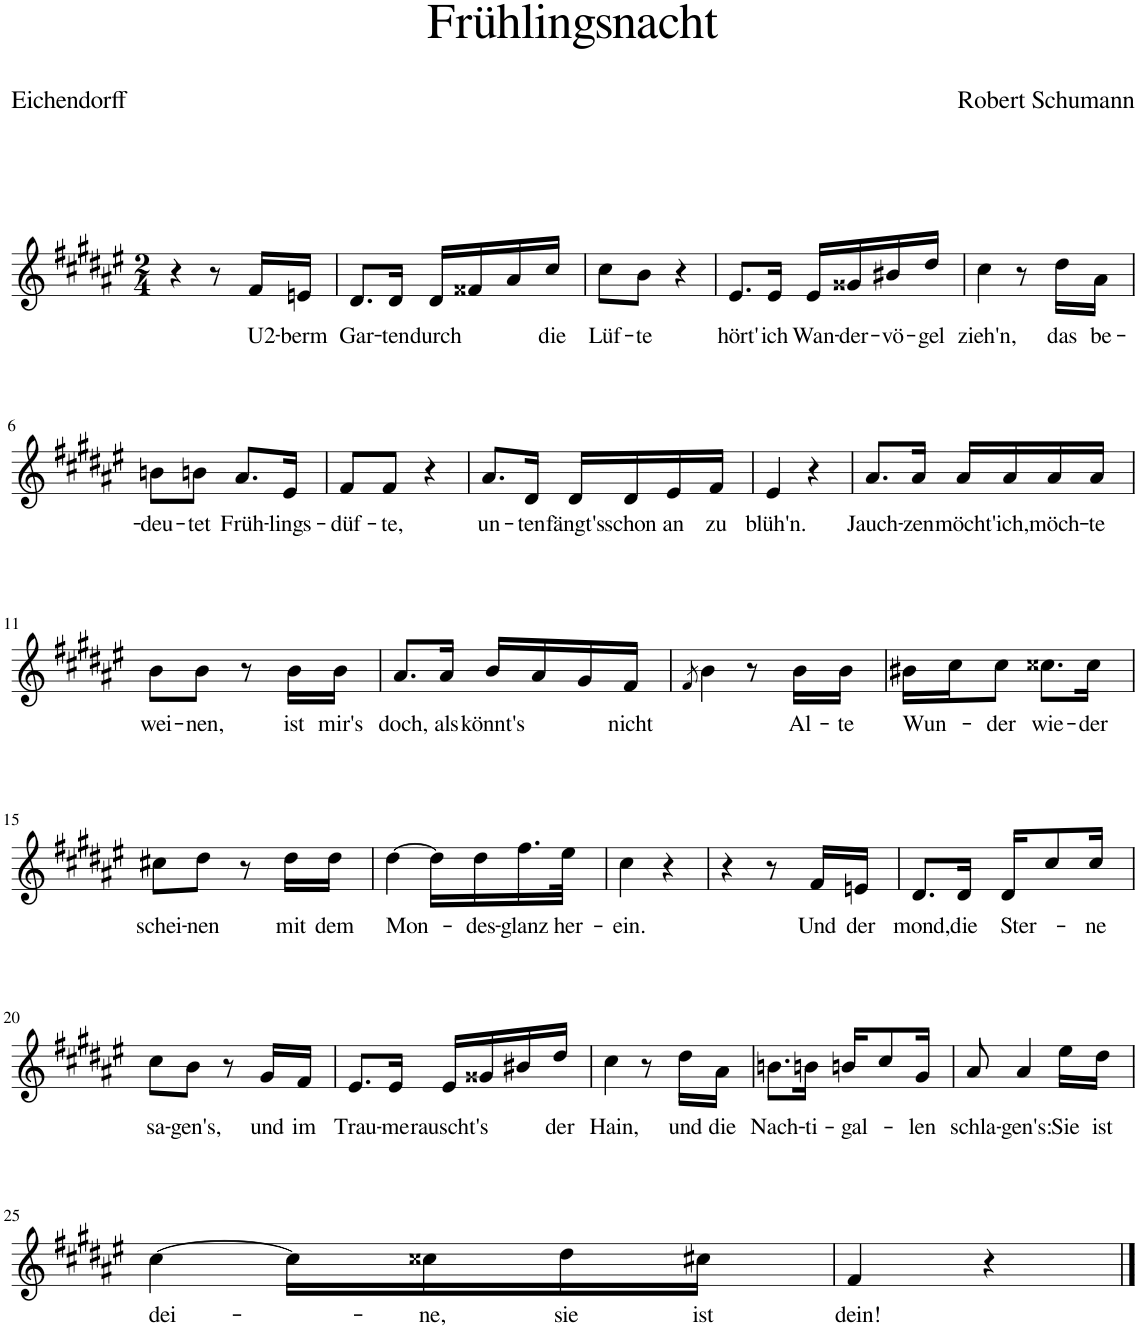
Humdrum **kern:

**kern	**text
*part1	*part1
*staff1	*staff1
*I"Piano	*
*I'Pno	*
*clefG2	*
*k[f#c#g#d#a#e#]	*
*M2/4	*
=1	=1
4r	.
8r	.
!	!LO:LY:b
16f#/LL	U2-
!	!LO:LY:b
16en/JJ	-berm
=2	=2
!	!LO:LY:b
8.d#/L	Gar-
!	!LO:LY:b
16d#/Jk	-ten
!	!LO:LY:b
16d#/LL	durch
16f##X/	.
16a#/	.
!	!LO:LY:b
16cc#/JJ	die
=3	=3
!	!LO:LY:b
8cc#\L	Lüf-
!	!LO:LY:b
8b\J	-te
4r	.
=4	=4
!	!LO:LY:b
8.e#/L	hört'
!	!LO:LY:b
16e#/Jk	ich
!	!LO:LY:b
16e#/LL	Wan-
!	!LO:LY:b
16g##X/	-der-
!	!LO:LY:b
16b#X/	-vö-
!	!LO:LY:b
16dd#/JJ	-gel
=5	=5
!	!LO:LY:b
4cc#\	zieh'n,
8r	.
!	!LO:LY:b
16dd#\LL	das
!	!LO:LY:b
16a#\JJ	be-
!!LO:LB:g=z
=6	=6
!	!LO:LY:b
8bn\L	-deu-
!	!LO:LY:b
8bn\J	-tet
!	!LO:LY:b
8.a#/L	Früh-
!	!LO:LY:b
16e#/Jk	-lings-
=7	=7
!	!LO:LY:b
8f#/L	-düf-
!	!LO:LY:b
8f#/J	-te,
4r	.
=8	=8
!	!LO:LY:b
8.a#/L	un-
!	!LO:LY:b
16d#/Jk	-ten
!	!LO:LY:b
16d#/LL	fängt's
!	!LO:LY:b
16d#/	schon
!	!LO:LY:b
16e#/	an
!	!LO:LY:b
16f#/JJ	zu
=9	=9
!	!LO:LY:b
4e#/	blüh'n.
4r	.
=10	=10
!	!LO:LY:b
8.a#/L	Jauch-
!	!LO:LY:b
16a#/Jk	-zen
!	!LO:LY:b
16a#/LL	möcht'
!	!LO:LY:b
16a#/	ich,
!	!LO:LY:b
16a#/	möch-
!	!LO:LY:b
16a#/JJ	-te
!!LO:LB:g=z
=11	=11
!	!LO:LY:b
8b\L	wei-
!	!LO:LY:b
8b\J	-nen,
8r	.
!	!LO:LY:b
16b\LL	ist
!	!LO:LY:b
16b\JJ	mir's
=12	=12
!	!LO:LY:b
8.a#/L	doch,
!	!LO:LY:b
16a#/Jk	als
!	!LO:LY:b
16b/LL	könnt's
16a#/	.
16g#/	.
!	!LO:LY:b
16f#/JJ	nicht
=13	=13
8qf#/	.
4b\	.
8r	.
!	!LO:LY:b
16b\LL	Al-
!	!LO:LY:b
16b\JJ	-te
=14	=14
!	!LO:LY:b
16b#X\LL	Wun-
16cc#\J	.
!	!LO:LY:b
8cc#\J	-der
!	!LO:LY:b
8.cc##X\L	wie-
!	!LO:LY:b
16cc##\Jk	-der
!!LO:LB:g=z
=15	=15
!	!LO:LY:b
8cc#X\L	schei-
!	!LO:LY:b
8dd#\J	-nen
8r	.
!	!LO:LY:b
16dd#\LL	mit
!	!LO:LY:b
16dd#\JJ	dem
=16	=16
!	!LO:LY:b
[4dd#\	Mon-
16dd#\LL]	.
!	!LO:LY:b
16dd#\	-des-
!	!LO:LY:b
16.ff#\	-glanz
!	!LO:LY:b
32ee#\JJk	her-
=17	=17
!	!LO:LY:b
4cc#\	-ein.
4r	.
=18	=18
4r	.
8r	.
!	!LO:LY:b
16f#/LL	Und
!	!LO:LY:b
16en/JJ	der
=19	=19
!	!LO:LY:b
8.d#/L	mond,
!	!LO:LY:b
16d#/Jk	die
!	!LO:LY:b
16d#/KL	Ster-
8cc#/	.
!	!LO:LY:b
16cc#/Jk	-ne
!!LO:LB:g=z
=20	=20
!	!LO:LY:b
8cc#\L	sa-
!	!LO:LY:b
8b\J	-gen's,
8r	.
!	!LO:LY:b
16g#/LL	und
!	!LO:LY:b
16f#/JJ	im
=21	=21
!	!LO:LY:b
8.e#/L	Trau-
!	!LO:LY:b
16e#/Jk	-me
!	!LO:LY:b
16e#/LL	rauscht's
16g##X/	.
16b#X/	.
!	!LO:LY:b
16dd#/JJ	der
=22	=22
!	!LO:LY:b
4cc#\	Hain,
8r	.
!	!LO:LY:b
16dd#\LL	und
!	!LO:LY:b
16a#\JJ	die
=23	=23
!	!LO:LY:b
8.bn\L	Nach-
!	!LO:LY:b
16bn\Jk	-ti-
!	!LO:LY:b
16bn/KL	-gal-
8cc#/	.
!	!LO:LY:b
16g#/Jk	-len
=24	=24
!	!LO:LY:b
8a#/	schla-
!	!LO:LY:b
4a#/	-gen's:
!	!LO:LY:b
16ee#\LL	Sie
!	!LO:LY:b
16dd#\JJ	ist
!!LO:LB:g=z
=25	=25
!	!LO:LY:b
[4cc#\	dei-
16cc#\LL]	.
!	!LO:LY:b
16cc##X\	-ne,
!	!LO:LY:b
16dd#\	sie
!	!LO:LY:b
16cc#X\JJ	ist
=26	=26
!	!LO:LY:b
4f#/	dein!
4r	.
==	==
*-	*-
